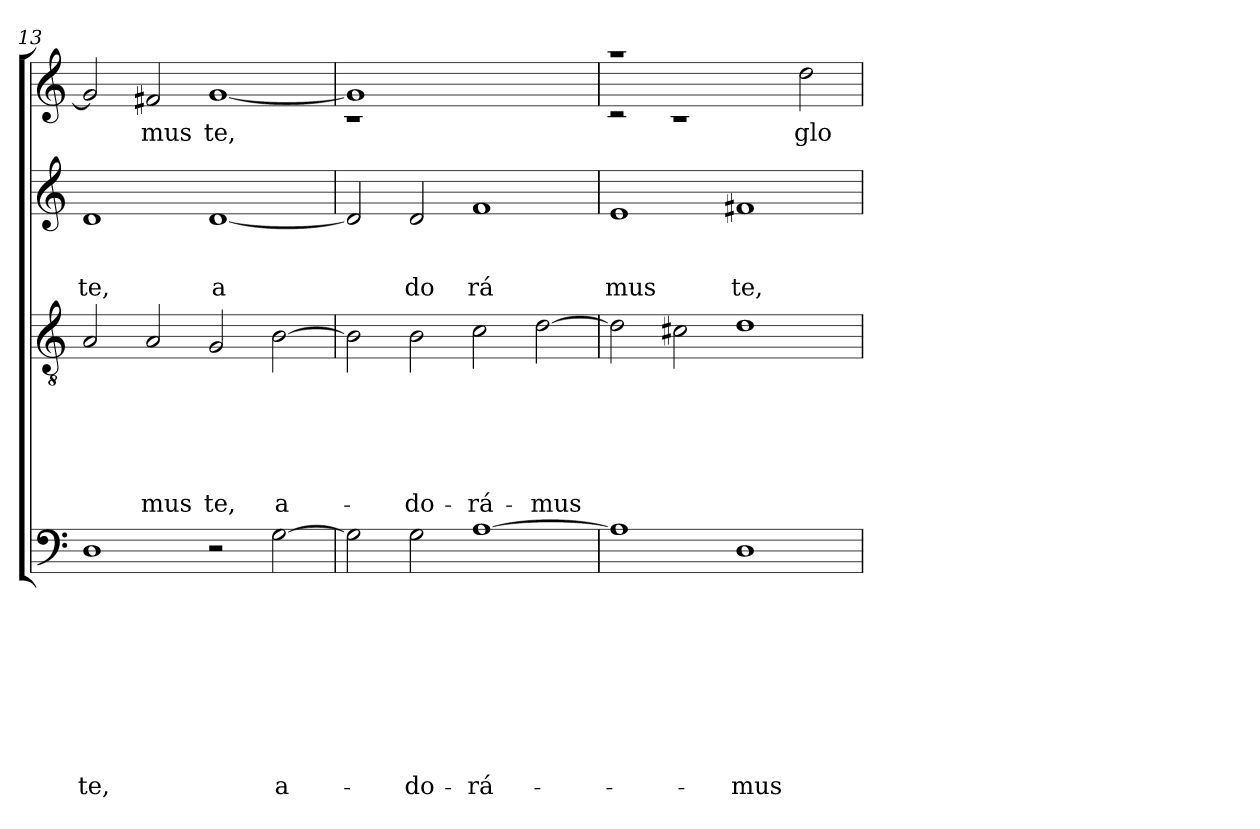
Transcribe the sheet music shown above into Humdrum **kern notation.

**kern	**text	**text	**text	**text	**text	**text	**text	**text	**text	**kern	**text	**text	**text	**text	**text	**text	**kern	**text	**text	**text	**kern	**text
*part4	*part4	*part4	*part4	*part4	*part4	*part4	*part4	*part4	*part4	*part3	*part3	*part3	*part3	*part3	*part3	*part3	*part2	*part2	*part2	*part2	*part1	*part1
*staff4	*staff4	*staff4	*staff4	*staff4	*staff4	*staff4	*staff4	*staff4	*staff4	*staff3	*staff3	*staff3	*staff3	*staff3	*staff3	*staff3	*staff2	*staff2	*staff2	*staff2	*staff1	*staff1
*clefF4	*	*	*	*	*	*	*	*	*	*clefGv2	*	*	*	*	*	*	*clefG2	*	*	*	*clefG2	*
*k[]	*	*	*	*	*	*	*	*	*	*k[]	*	*	*	*	*	*	*k[]	*	*	*	*k[]	*
*C:	*	*	*	*	*	*	*	*	*	*C:	*	*	*	*	*	*	*C:	*	*	*	*C:	*
=13	=13	=13	=13	=13	=13	=13	=13	=13	=13	=13	=13	=13	=13	=13	=13	=13	=13	=13	=13	=13	=13	=13
!	!	!	!	!	!	!	!	!	!LO:LY:b	!	!	!	!	!	!	!	!	!	!	!LO:LY:b	!	!
1D	.	.	.	.	.	.	.	.	te,	2A/	.	.	.	.	.	.	1d	.	.	te,	2g/]	.
!	!	!	!	!	!	!	!	!	!	!	!	!	!	!	!	!LO:LY:b	!	!	!	!	!	!LO:LY:b
.	.	.	.	.	.	.	.	.	.	2A/	.	.	.	.	.	-mus	.	.	.	.	2f#/	-mus
!	!	!	!	!	!	!	!	!	!	!	!	!	!	!	!	!LO:LY:b	!	!	!	!LO:LY:b:rj	!	!LO:LY:b
2r	.	.	.	.	.	.	.	.	.	2G/	.	.	.	.	.	te,	[<1d	.	.	a	[<1g	te,
!	!	!	!	!	!	!	!	!	!LO:LY:b	!	!	!	!	!	!	!LO:LY:b	!	!	!	!	!	!
[>2G\	.	.	.	.	.	.	.	.	a-	[>2B\	.	.	.	.	.	a-	.	.	.	.	.	.
=14	=14	=14	=14	=14	=14	=14	=14	=14	=14	=14	=14	=14	=14	=14	=14	=14	=14	=14	=14	=14	=14	=14
*	*	*	*	*	*	*	*	*	*	*	*	*	*	*	*	*	*	*	*	*	*^	*
2G\]	.	.	.	.	.	.	.	.	.	2B\]	.	.	.	.	.	.	2d/]	.	.	.	1g]	1rc	.
!	!	!	!	!	!	!	!	!	!LO:LY:b	!	!	!	!	!	!	!LO:LY:b	!	!	!	!LO:LY:b	!	!	!
2G\	.	.	.	.	.	.	.	.	-do-	2B\	.	.	.	.	.	-do-	2d/	.	.	do	.	.	.
!	!	!	!	!	!	!	!	!	!LO:LY:b	!	!	!	!	!	!	!LO:LY:b	!	!	!	!LO:LY:b	!	!	!
[>1A	.	.	.	.	.	.	.	.	-rá-	2c\	.	.	.	.	.	-rá-	1f	.	.	rá	1ryy	1ryy	.
!	!	!	!	!	!	!	!	!	!	!	!	!	!	!	!	!LO:LY:b	!	!	!	!	!	!	!
.	.	.	.	.	.	.	.	.	.	[>2d\	.	.	.	.	.	-mus	.	.	.	.	.	.	.
=15	=15	=15	=15	=15	=15	=15	=15	=15	=15	=15	=15	=15	=15	=15	=15	=15	=15	=15	=15	=15	=15	=15	=15
!	!	!	!	!	!	!	!	!	!	!	!	!	!	!	!	!	!	!	!	!LO:LY:b	!	!	!
1A]	.	.	.	.	.	.	.	.	.	2d\]	.	.	.	.	.	.	1e	.	.	mus	1raa	2rc	.
.	.	.	.	.	.	.	.	.	.	2c#\	.	.	.	.	.	.	.	.	.	.	.	1rc	.
!	!	!	!	!	!	!	!	!	!LO:LY:b	!	!	!	!	!	!	!	!	!	!	!LO:LY:b	!	!	!
1D	.	.	.	.	.	.	.	.	-mus	1d	.	.	.	.	.	.	1f#X	.	.	te,	1ryy	.	.
!	!	!	!	!	!	!	!	!	!	!	!	!	!	!	!	!	!	!	!	!	!	!	!LO:LY:b
.	.	.	.	.	.	.	.	.	.	.	.	.	.	.	.	.	.	.	.	.	.	2dd\	glo-
*	*	*	*	*	*	*	*	*	*	*	*	*	*	*	*	*	*	*	*	*	*v	*v	*
=	=	=	=	=	=	=	=	=	=	=	=	=	=	=	=	=	=	=	=	=	=	=
*-	*-	*-	*-	*-	*-	*-	*-	*-	*-	*-	*-	*-	*-	*-	*-	*-	*-	*-	*-	*-	*-	*-
